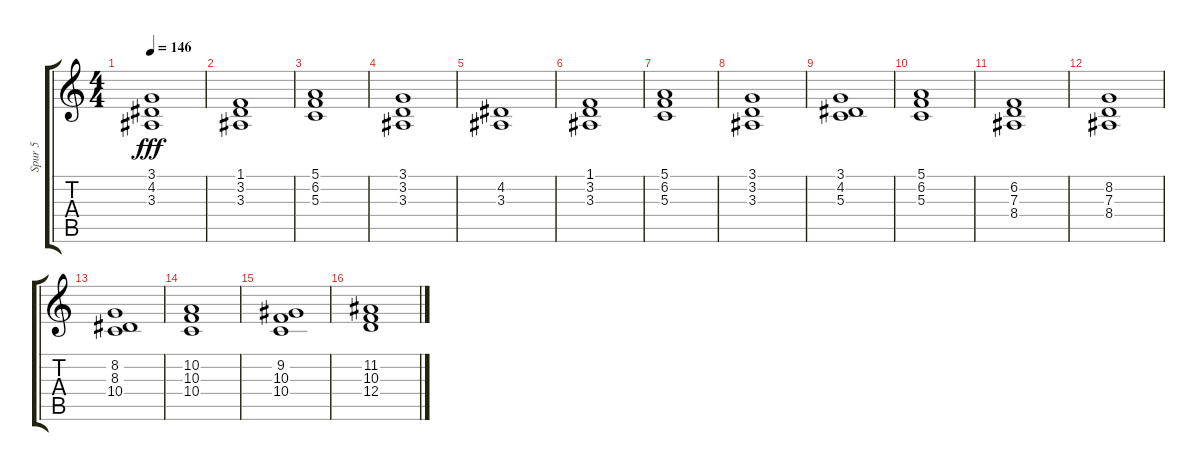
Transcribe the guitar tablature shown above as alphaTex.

\track ("Spur 5" "Spur 5") {instrument pad8sweep}
\staff {score tabs}
\tuning (E4 B3 G3 D3 A2 E2) {hide}
\ts (4 4)
\tempo 146
\clef g2
\ks c
(3.1 4.2 3.3).1{dy fff} |
(1.1 3.2 3.3).1 |
(5.1 6.2 5.3).1 |
(3.1 3.2 3.3).1 |
(4.2 3.3).1 |
(1.1 3.2 3.3).1 |
(5.1 6.2 5.3).1 |
(3.1 3.2 3.3).1 |
(3.1 4.2 5.3).1 |
(5.1 6.2 5.3).1 |
(6.2 7.3 8.4).1 |
(8.2 7.3 8.4).1 |
(8.2 8.3 10.4).1 |
(10.2 10.3 10.4).1 |
(9.2 10.3 10.4).1 |
(11.2 10.3 12.4).1
